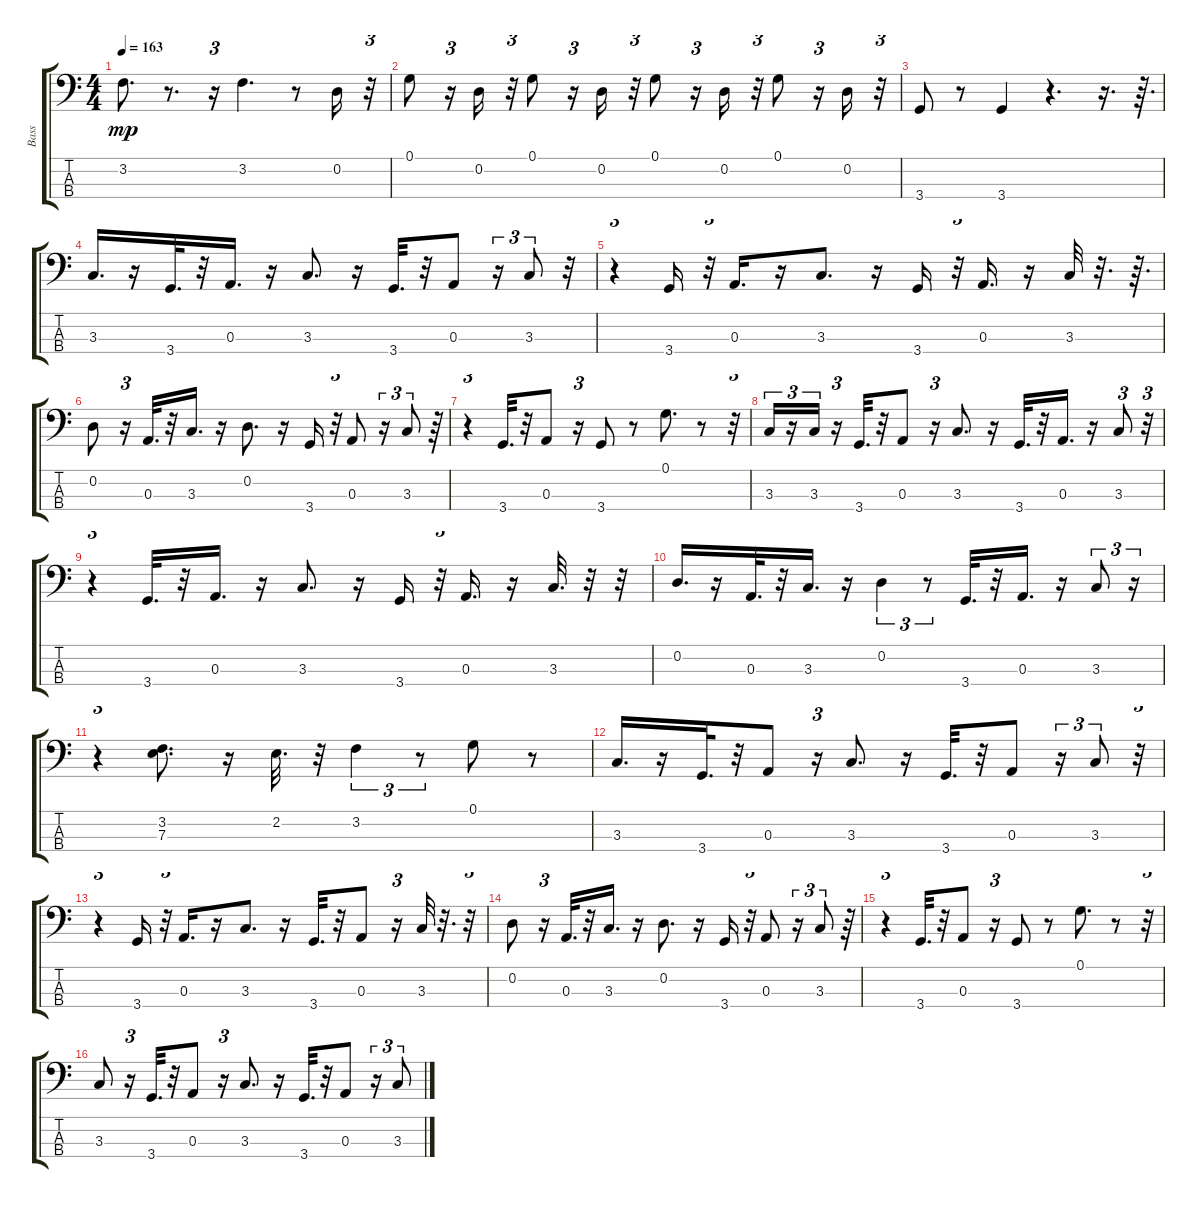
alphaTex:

\track ("Bass" "Bass") {instrument fretlessbass}
\staff {score tabs}
\tuning (G2 D2 A1 E1) {hide}
\ts (4 4)
\tempo 163
\clef f4
\ks c
3.2.8{d dy mp} r.8{d} r.16{tu (3 2)} 3.2.4{d} r.8 0.2.16 r.32{tu (3 2)} |
0.1.8 r.16{tu (3 2)} 0.2.16 r.32{tu (3 2)} 0.1.8 r.16{tu (3 2)} 0.2.16 r.32{tu (3 2)} 0.1.8 r.16{tu (3 2)} 0.2.16 r.32{tu (3 2)} 0.1.8 r.16{tu (3 2)} 0.2.16 r.32{tu (3 2)} |
3.4.8 r.8 3.4.4 r.4{d} r.16{d} r.64{d} |
3.3.16{d} r.16 3.4.32{d} r.32 0.3.16{d} r.16 3.3.8{d} r.16 3.4.32{d} r.32 0.3.8 r.16{tu (3 2)} 3.3.8{tu (3 2)} r.32 |
r.4{tu (3 2)} 3.4.16 r.32{tu (3 2)} 0.3.16{d} r.16 3.3.8{d} r.16 3.4.16 r.32{tu (3 2)} 0.3.16{d} r.16 3.3.32 r.32{d} r.64{d} |
0.2.8 r.16{tu (3 2)} 0.3.32{d} r.32 3.3.16{d} r.16 0.2.8{d} r.16 3.4.16 r.32{tu (3 2)} 0.3.8 r.16{tu (3 2)} 3.3.8{tu (3 2)} r.64 |
r.4{tu (3 2)} 3.4.32{d} r.32 0.3.8 r.16{tu (3 2)} 3.4.8 r.8 0.1.8{d} r.8 r.32{tu (3 2)} |
3.3.16{tu (3 2)} r.16{tu (3 2)} 3.3.16{tu (3 2)} r.16{tu (3 2)} 3.4.32{d} r.32 0.3.8 r.16{tu (3 2)} 3.3.8{d} r.16 3.4.32{d} r.32 0.3.16{d} r.16 3.3.8{tu (3 2)} r.32{tu (3 2)} |
r.4{tu (3 2)} 3.4.32{d} r.32 0.3.16{d} r.16 3.3.8{d} r.16 3.4.16 r.32{tu (3 2)} 0.3.16{d} r.16 3.3.32{d} r.32 r.32 |
0.2.16{d} r.16 0.3.32{d} r.32 3.3.16{d} r.16 0.2.4{tu (3 2)} r.8{tu (3 2)} 3.4.32{d} r.32 0.3.16{d} r.16 3.3.8{tu (3 2)} r.16{tu (3 2)} |
r.4{tu (3 2)} (3.2 7.3).8{d} r.16 2.2.32{d} r.32 3.2.4{tu (3 2)} r.8{tu (3 2)} 0.1.8 r.8 |
3.3.16{d} r.16 3.4.32{d} r.32 0.3.8 r.16{tu (3 2)} 3.3.8{d} r.16 3.4.32{d} r.32 0.3.8 r.16{tu (3 2)} 3.3.8{tu (3 2)} r.32{tu (3 2)} |
r.4{tu (3 2)} 3.4.16 r.32{tu (3 2)} 0.3.16{d} r.16 3.3.8{d} r.16 3.4.32{d} r.32 0.3.8 r.16{tu (3 2)} 3.3.32 r.32{d} r.32{tu (3 2)} |
0.2.8 r.16{tu (3 2)} 0.3.32{d} r.32 3.3.16{d} r.16 0.2.8{d} r.16 3.4.16 r.32{tu (3 2)} 0.3.8 r.16{tu (3 2)} 3.3.8{tu (3 2)} r.64 |
r.4{tu (3 2)} 3.4.32{d} r.32 0.3.8 r.16{tu (3 2)} 3.4.8 r.8 0.1.8{d} r.8 r.32{tu (3 2)} |
3.3.8 r.16{tu (3 2)} 3.4.32{d} r.32 0.3.8 r.16{tu (3 2)} 3.3.8{d} r.16 3.4.32{d} r.32 0.3.8 r.16{tu (3 2)} 3.3.8{tu (3 2)}
